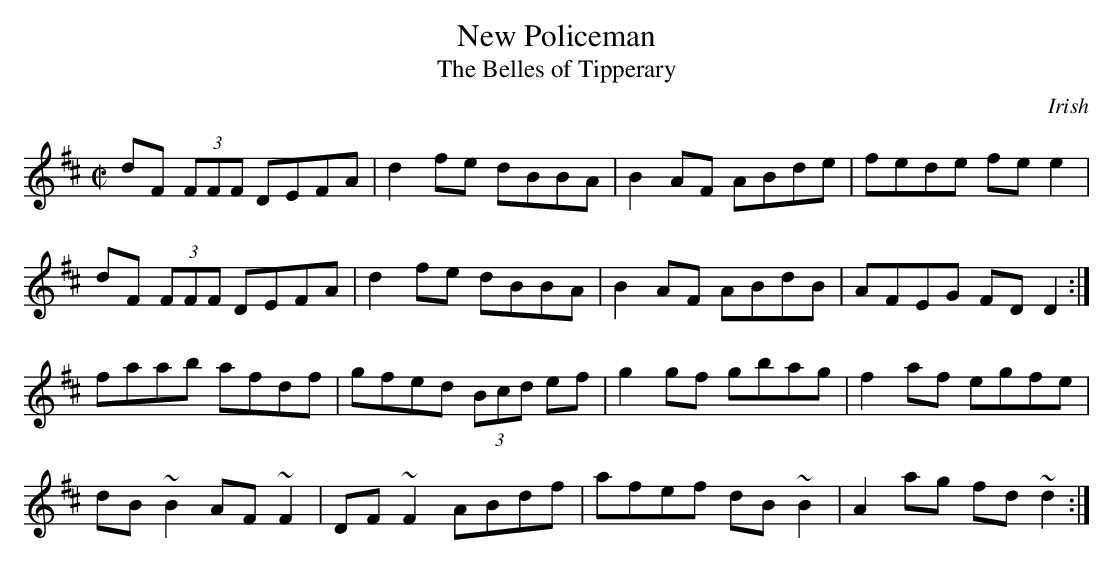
X:1
T:New Policeman
T:The Belles of Tipperary
M:C|
K:D
dF (3FFF DEFA | d2 fe dBBA | B2 AF ABde | fede fe e2 |
dF (3FFF DEFA | d2 fe dBBA | B2 AF ABdB | AFEG FD D2 :|
faab afdf | gfed (3Bcd ef | g2 gf gbag | f2 af egfe |
dB ~B2 AF ~F2 | DF ~F2 ABdf | afef dB ~B2 | A2 ag fd ~d2 :|
